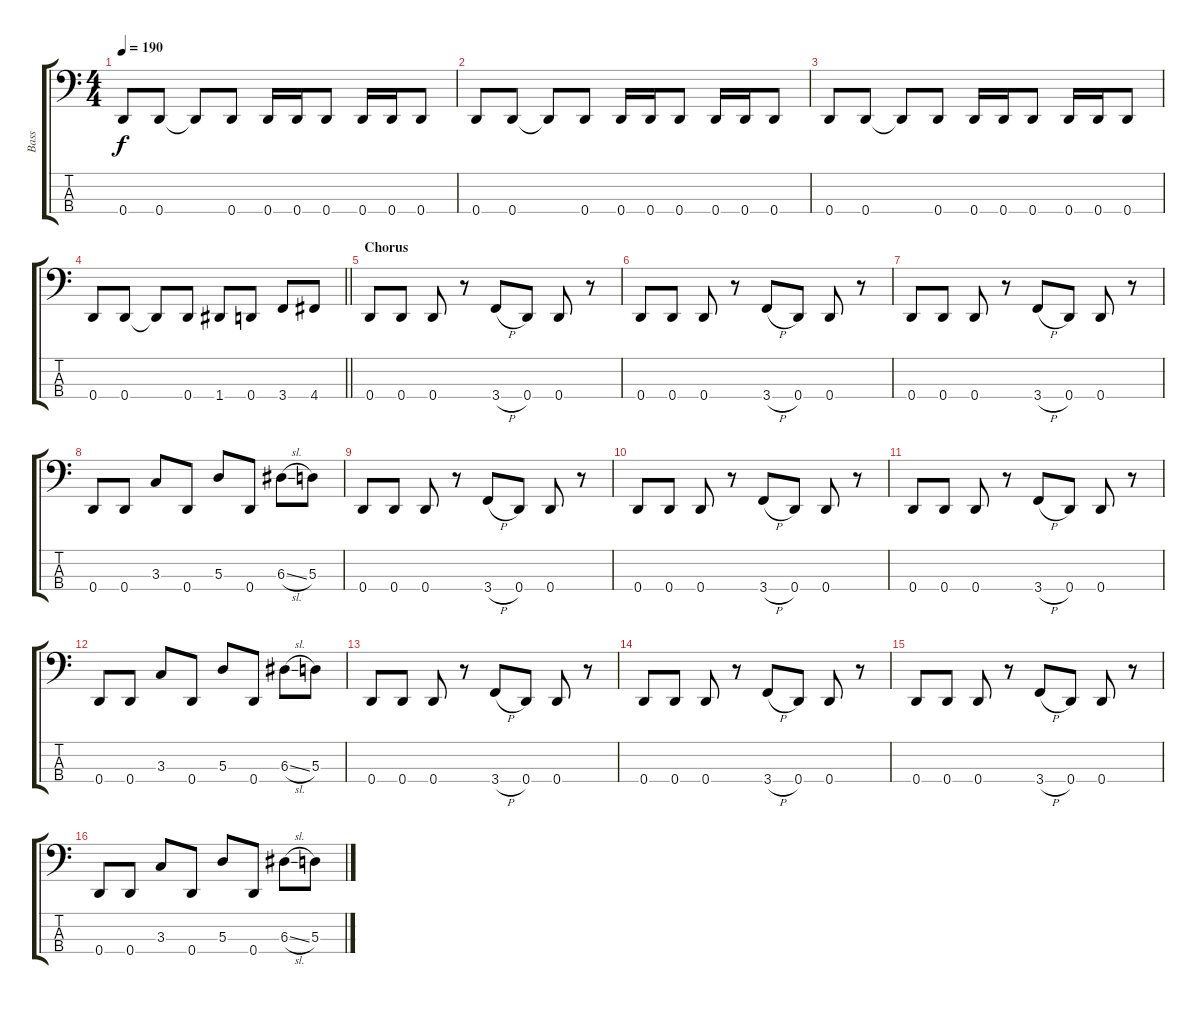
\track ("Bass" "Bass") {instrument electricbasspick}
\staff {score tabs}
\tuning (G2 D2 A1 D1) {hide}
\ts (4 4)
\tempo 190
\clef f4
\ks c
0.4.8{dy f} 0.4.8 0.4{t}.8 0.4.8 0.4.16 0.4.16 0.4.8 0.4.16 0.4.16 0.4.8 |
0.4.8 0.4.8 0.4{t}.8 0.4.8 0.4.16 0.4.16 0.4.8 0.4.16 0.4.16 0.4.8 |
0.4.8 0.4.8 0.4{t}.8 0.4.8 0.4.16 0.4.16 0.4.8 0.4.16 0.4.16 0.4.8 |
\barLineRight lightlight
0.4.8 0.4.8 0.4{t}.8 0.4.8 1.4.8 0.4.8 3.4.8 4.4.8 |
\section ("" "Chorus")
0.4.8 0.4.8 0.4.8 r.8 3.4{h}.8 0.4.8 0.4.8 r.8 |
0.4.8 0.4.8 0.4.8 r.8 3.4{h}.8 0.4.8 0.4.8 r.8 |
0.4.8 0.4.8 0.4.8 r.8 3.4{h}.8 0.4.8 0.4.8 r.8 |
0.4.8 0.4.8 3.3.8 0.4.8 5.3.8 0.4.8 6.3{sl}.8 5.3.8 |
0.4.8 0.4.8 0.4.8 r.8 3.4{h}.8 0.4.8 0.4.8 r.8 |
0.4.8 0.4.8 0.4.8 r.8 3.4{h}.8 0.4.8 0.4.8 r.8 |
0.4.8 0.4.8 0.4.8 r.8 3.4{h}.8 0.4.8 0.4.8 r.8 |
0.4.8 0.4.8 3.3.8 0.4.8 5.3.8 0.4.8 6.3{sl}.8 5.3.8 |
0.4.8 0.4.8 0.4.8 r.8 3.4{h}.8 0.4.8 0.4.8 r.8 |
0.4.8 0.4.8 0.4.8 r.8 3.4{h}.8 0.4.8 0.4.8 r.8 |
0.4.8 0.4.8 0.4.8 r.8 3.4{h}.8 0.4.8 0.4.8 r.8 |
0.4.8 0.4.8 3.3.8 0.4.8 5.3.8 0.4.8 6.3{sl}.8 5.3.8
